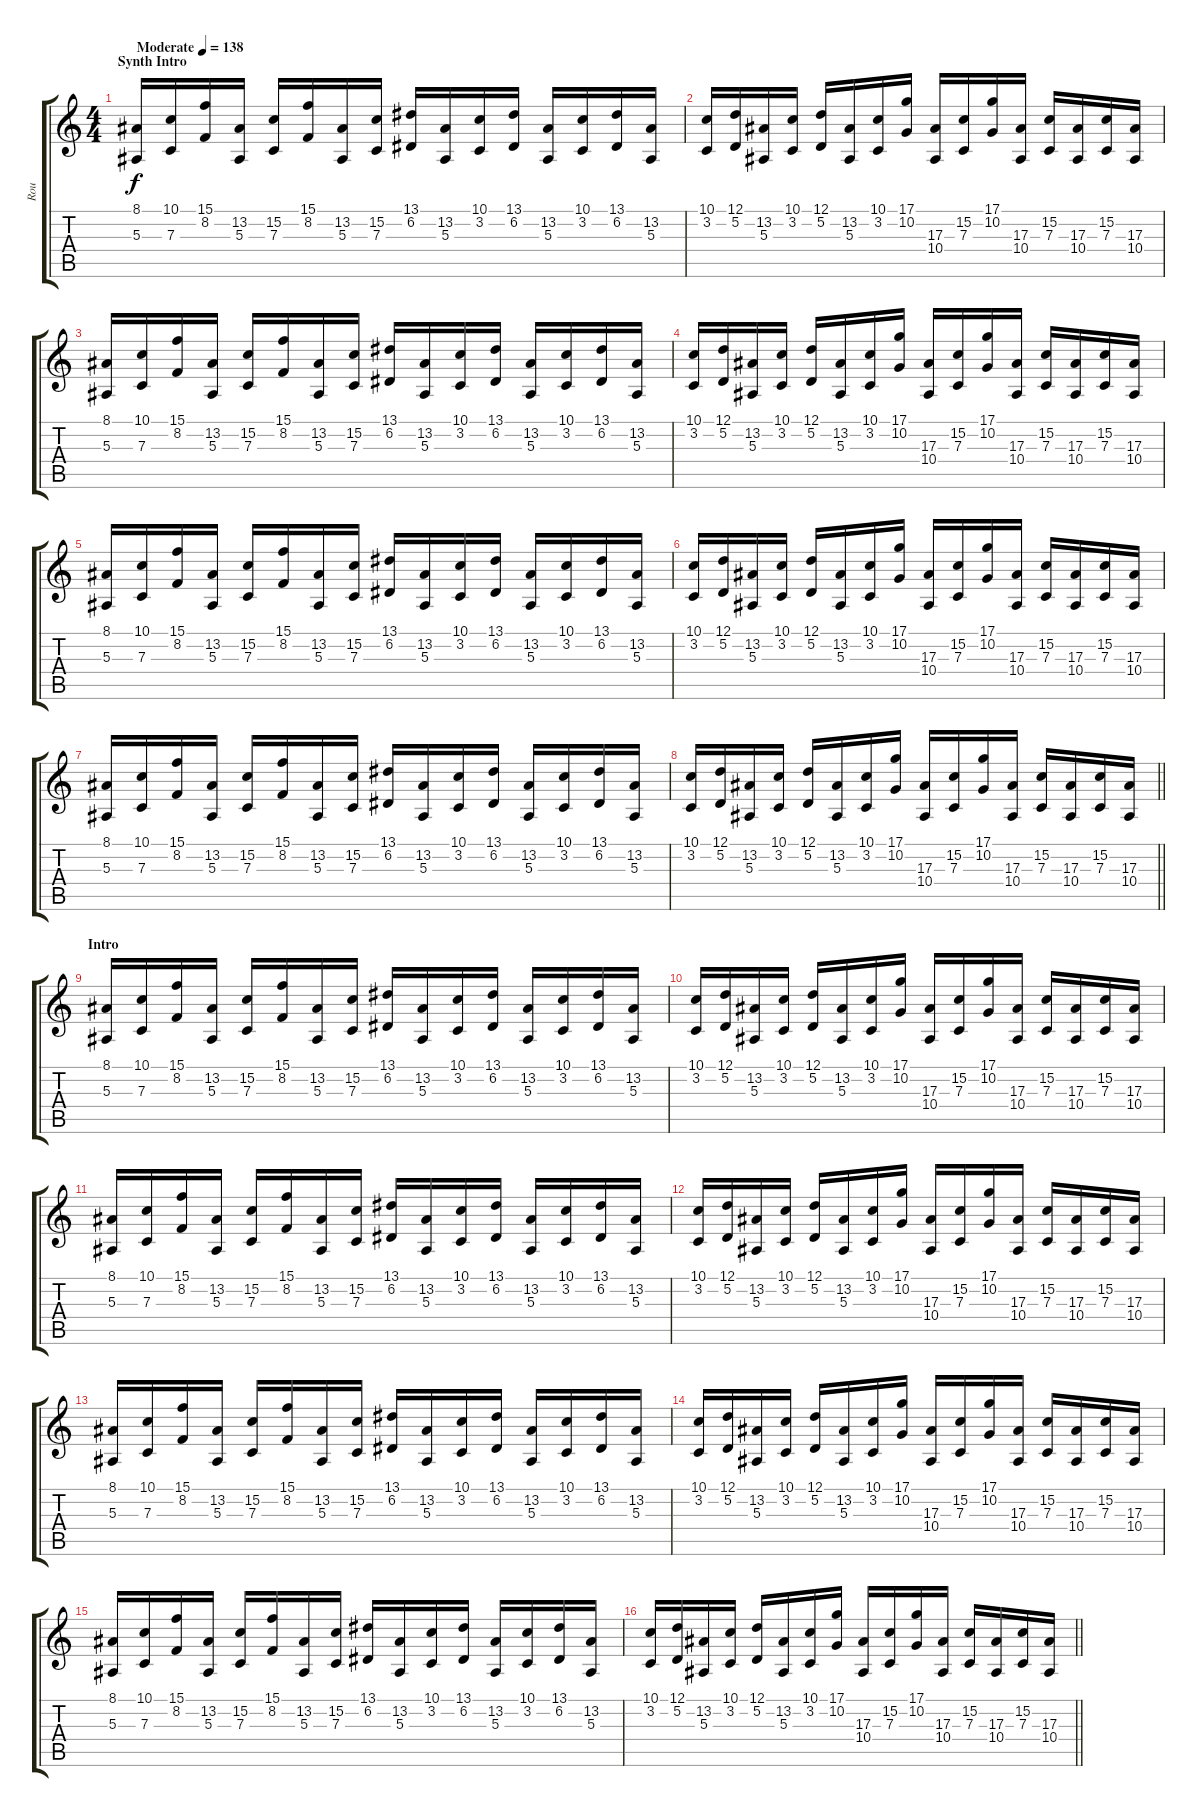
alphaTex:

\track ("Rou" "Rou") {instrument lead2sawtooth}
\staff {score tabs}
\tuning (D4 A3 F3 C3 G2 C2) {hide}
\ts (4 4)
\section ("" "Synth Intro")
\tempo (138 "Moderate")
\clef g2
\ks c
(8.1 5.3).16{dy f instrument lead2sawtooth} (10.1 7.3).16 (15.1 8.2).16 (13.2 5.3).16 (15.2 7.3).16 (15.1 8.2).16 (13.2 5.3).16 (15.2 7.3).16 (13.1 6.2).16 (13.2 5.3).16 (10.1 3.2).16 (13.1 6.2).16 (13.2 5.3).16 (10.1 3.2).16 (13.1 6.2).16 (13.2 5.3).16 |
(10.1 3.2).16 (12.1 5.2).16 (13.2 5.3).16 (10.1 3.2).16 (12.1 5.2).16 (13.2 5.3).16 (10.1 3.2).16 (17.1 10.2).16 (17.3 10.4).16 (15.2 7.3).16 (17.1 10.2).16 (17.3 10.4).16 (15.2 7.3).16 (17.3 10.4).16 (15.2 7.3).16 (17.3 10.4).16 |
(8.1 5.3).16 (10.1 7.3).16 (15.1 8.2).16 (13.2 5.3).16 (15.2 7.3).16 (15.1 8.2).16 (13.2 5.3).16 (15.2 7.3).16 (13.1 6.2).16 (13.2 5.3).16 (10.1 3.2).16 (13.1 6.2).16 (13.2 5.3).16 (10.1 3.2).16 (13.1 6.2).16 (13.2 5.3).16 |
(10.1 3.2).16 (12.1 5.2).16 (13.2 5.3).16 (10.1 3.2).16 (12.1 5.2).16 (13.2 5.3).16 (10.1 3.2).16 (17.1 10.2).16 (17.3 10.4).16 (15.2 7.3).16 (17.1 10.2).16 (17.3 10.4).16 (15.2 7.3).16 (17.3 10.4).16 (15.2 7.3).16 (17.3 10.4).16 |
(8.1 5.3).16 (10.1 7.3).16 (15.1 8.2).16 (13.2 5.3).16 (15.2 7.3).16 (15.1 8.2).16 (13.2 5.3).16 (15.2 7.3).16 (13.1 6.2).16 (13.2 5.3).16 (10.1 3.2).16 (13.1 6.2).16 (13.2 5.3).16 (10.1 3.2).16 (13.1 6.2).16 (13.2 5.3).16 |
(10.1 3.2).16 (12.1 5.2).16 (13.2 5.3).16 (10.1 3.2).16 (12.1 5.2).16 (13.2 5.3).16 (10.1 3.2).16 (17.1 10.2).16 (17.3 10.4).16 (15.2 7.3).16 (17.1 10.2).16 (17.3 10.4).16 (15.2 7.3).16 (17.3 10.4).16 (15.2 7.3).16 (17.3 10.4).16 |
(8.1 5.3).16 (10.1 7.3).16 (15.1 8.2).16 (13.2 5.3).16 (15.2 7.3).16 (15.1 8.2).16 (13.2 5.3).16 (15.2 7.3).16 (13.1 6.2).16 (13.2 5.3).16 (10.1 3.2).16 (13.1 6.2).16 (13.2 5.3).16 (10.1 3.2).16 (13.1 6.2).16 (13.2 5.3).16 |
\barLineRight lightlight
(10.1 3.2).16 (12.1 5.2).16 (13.2 5.3).16 (10.1 3.2).16 (12.1 5.2).16 (13.2 5.3).16 (10.1 3.2).16 (17.1 10.2).16 (17.3 10.4).16 (15.2 7.3).16 (17.1 10.2).16 (17.3 10.4).16 (15.2 7.3).16 (17.3 10.4).16 (15.2 7.3).16 (17.3 10.4).16 |
\section ("" "Intro")
(8.1 5.3).16 (10.1 7.3).16 (15.1 8.2).16 (13.2 5.3).16 (15.2 7.3).16 (15.1 8.2).16 (13.2 5.3).16 (15.2 7.3).16 (13.1 6.2).16 (13.2 5.3).16 (10.1 3.2).16 (13.1 6.2).16 (13.2 5.3).16 (10.1 3.2).16 (13.1 6.2).16 (13.2 5.3).16 |
(10.1 3.2).16 (12.1 5.2).16 (13.2 5.3).16 (10.1 3.2).16 (12.1 5.2).16 (13.2 5.3).16 (10.1 3.2).16 (17.1 10.2).16 (17.3 10.4).16 (15.2 7.3).16 (17.1 10.2).16 (17.3 10.4).16 (15.2 7.3).16 (17.3 10.4).16 (15.2 7.3).16 (17.3 10.4).16 |
(8.1 5.3).16 (10.1 7.3).16 (15.1 8.2).16 (13.2 5.3).16 (15.2 7.3).16 (15.1 8.2).16 (13.2 5.3).16 (15.2 7.3).16 (13.1 6.2).16 (13.2 5.3).16 (10.1 3.2).16 (13.1 6.2).16 (13.2 5.3).16 (10.1 3.2).16 (13.1 6.2).16 (13.2 5.3).16 |
(10.1 3.2).16 (12.1 5.2).16 (13.2 5.3).16 (10.1 3.2).16 (12.1 5.2).16 (13.2 5.3).16 (10.1 3.2).16 (17.1 10.2).16 (17.3 10.4).16 (15.2 7.3).16 (17.1 10.2).16 (17.3 10.4).16 (15.2 7.3).16 (17.3 10.4).16 (15.2 7.3).16 (17.3 10.4).16 |
(8.1 5.3).16 (10.1 7.3).16 (15.1 8.2).16 (13.2 5.3).16 (15.2 7.3).16 (15.1 8.2).16 (13.2 5.3).16 (15.2 7.3).16 (13.1 6.2).16 (13.2 5.3).16 (10.1 3.2).16 (13.1 6.2).16 (13.2 5.3).16 (10.1 3.2).16 (13.1 6.2).16 (13.2 5.3).16 |
(10.1 3.2).16 (12.1 5.2).16 (13.2 5.3).16 (10.1 3.2).16 (12.1 5.2).16 (13.2 5.3).16 (10.1 3.2).16 (17.1 10.2).16 (17.3 10.4).16 (15.2 7.3).16 (17.1 10.2).16 (17.3 10.4).16 (15.2 7.3).16 (17.3 10.4).16 (15.2 7.3).16 (17.3 10.4).16 |
(8.1 5.3).16 (10.1 7.3).16 (15.1 8.2).16 (13.2 5.3).16 (15.2 7.3).16 (15.1 8.2).16 (13.2 5.3).16 (15.2 7.3).16 (13.1 6.2).16 (13.2 5.3).16 (10.1 3.2).16 (13.1 6.2).16 (13.2 5.3).16 (10.1 3.2).16 (13.1 6.2).16 (13.2 5.3).16 |
\barLineRight lightlight
(10.1 3.2).16 (12.1 5.2).16 (13.2 5.3).16 (10.1 3.2).16 (12.1 5.2).16 (13.2 5.3).16 (10.1 3.2).16 (17.1 10.2).16 (17.3 10.4).16 (15.2 7.3).16 (17.1 10.2).16 (17.3 10.4).16 (15.2 7.3).16 (17.3 10.4).16 (15.2 7.3).16 (17.3 10.4).16
